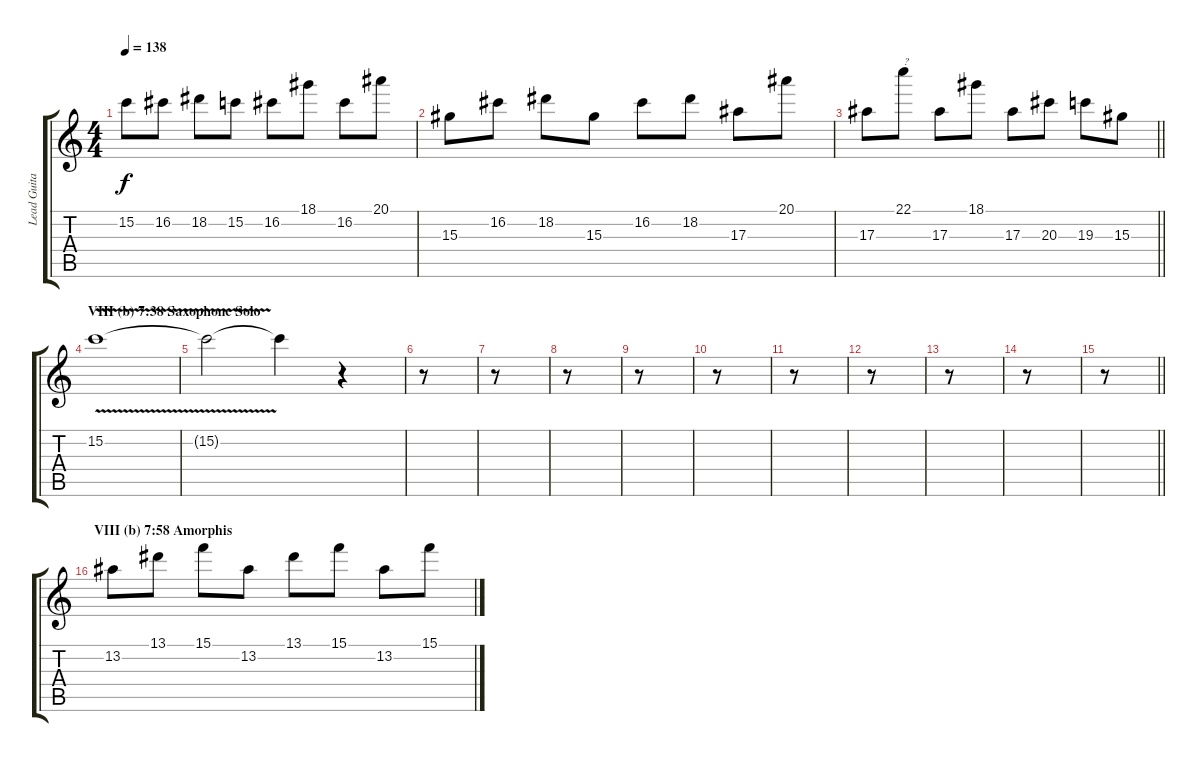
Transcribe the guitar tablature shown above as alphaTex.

\track ("Lead Guitar" "Lead Guita") {instrument distortionguitar}
\staff {score tabs}
\tuning (D4 A3 F3 C3 G2 D2) {hide}
\ts (4 4)
\tempo 138
\clef g2
\ks c
15.2.8{dy f} 16.2.8 18.2.8 15.2.8 16.2.8 18.1.8 16.2.8 20.1.8 |
15.3.8 16.2.8 18.2.8 15.3.8 16.2.8 18.2.8 17.3.8 20.1.8 |
\barLineRight lightlight
17.3.8 22.1.8{txt "?"} 17.3.8 18.1.8 17.3.8 20.3.8 19.3.8 15.3.8 |
\section ("" "VIII (b) 7:38 Saxophone Solo")
15.2{v}.1 |
15.2{t}.2 15.2{t}.4 r.4 |
r.8 |
r.8 |
r.8 |
r.8 |
r.8 |
r.8 |
r.8 |
r.8 |
r.8 |
\barLineRight lightlight
r.8 |
\section ("" "VIII (b) 7:58 Amorphis")
13.2.8 13.1.8 15.1.8 13.2.8 13.1.8 15.1.8 13.2.8 15.1.8
